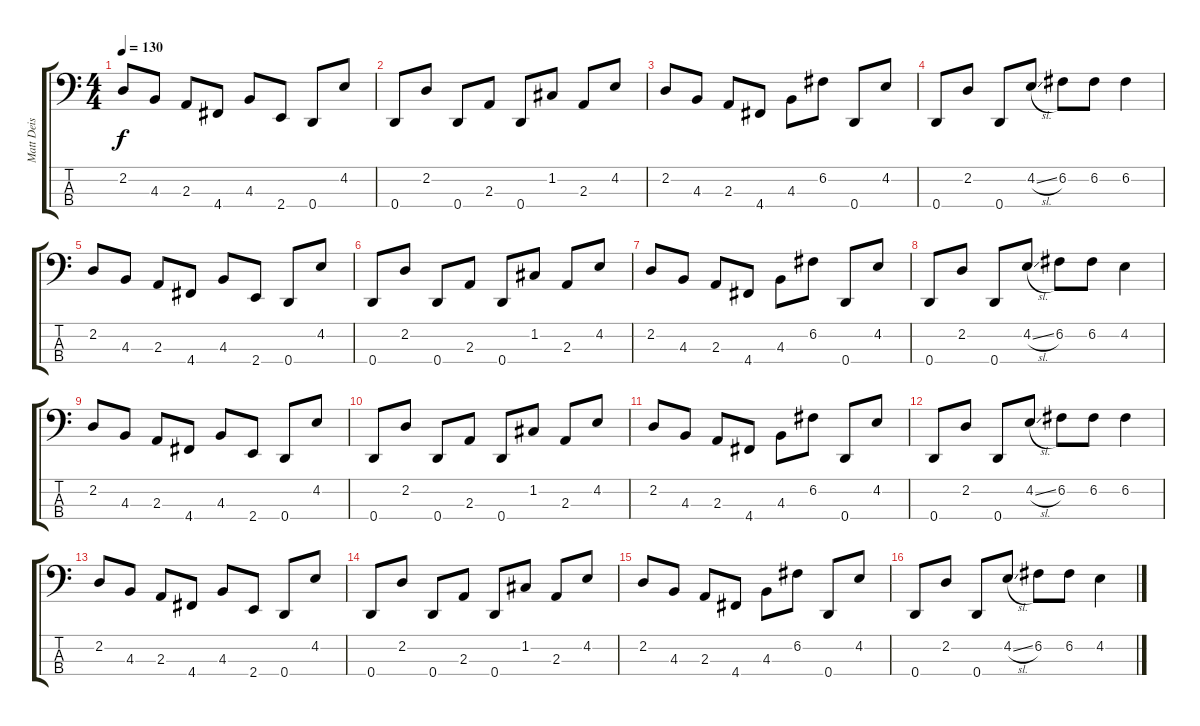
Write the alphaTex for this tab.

\track ("Matt Deis" "Matt Deis") {instrument electricbassfinger}
\staff {score tabs}
\tuning (F2 C2 G1 D1) {hide}
\ts (4 4)
\tempo 130
\clef f4
\ks c
2.2.8{dy f} 4.3.8 2.3.8 4.4.8 4.3.8 2.4.8 0.4.8 4.2.8 |
0.4.8 2.2.8 0.4.8 2.3.8 0.4.8 1.2.8 2.3.8 4.2.8 |
2.2.8 4.3.8 2.3.8 4.4.8 4.3.8 6.2.8 0.4.8 4.2.8 |
0.4.8 2.2.8 0.4.8 4.2{sl}.8 6.2.8 6.2.8 6.2.4 |
2.2.8{volume 16} 4.3.8 2.3.8 4.4.8 4.3.8 2.4.8 0.4.8 4.2.8 |
0.4.8 2.2.8 0.4.8 2.3.8 0.4.8 1.2.8 2.3.8 4.2.8 |
2.2.8 4.3.8 2.3.8 4.4.8 4.3.8 6.2.8 0.4.8 4.2.8 |
0.4.8 2.2.8 0.4.8 4.2{sl}.8 6.2.8 6.2.8 4.2.4 |
2.2.8{volume 13} 4.3.8 2.3.8 4.4.8 4.3.8 2.4.8 0.4.8 4.2.8 |
0.4.8 2.2.8 0.4.8 2.3.8 0.4.8 1.2.8 2.3.8 4.2.8 |
2.2.8 4.3.8 2.3.8 4.4.8 4.3.8 6.2.8 0.4.8 4.2.8 |
0.4.8 2.2.8 0.4.8 4.2{sl}.8 6.2.8 6.2.8 6.2.4 |
2.2.8 4.3.8 2.3.8 4.4.8 4.3.8 2.4.8 0.4.8 4.2.8 |
0.4.8 2.2.8 0.4.8 2.3.8 0.4.8 1.2.8 2.3.8 4.2.8 |
2.2.8 4.3.8 2.3.8 4.4.8 4.3.8 6.2.8 0.4.8 4.2.8 |
0.4.8 2.2.8 0.4.8 4.2{sl}.8 6.2.8 6.2.8 4.2.4
